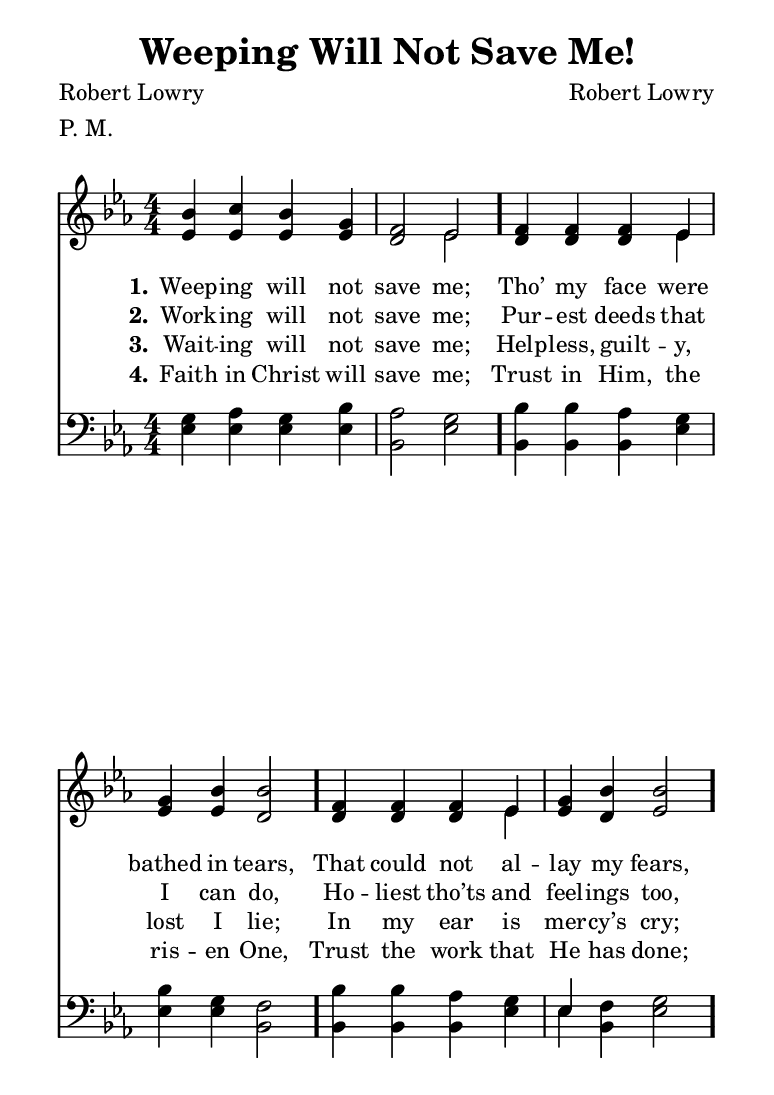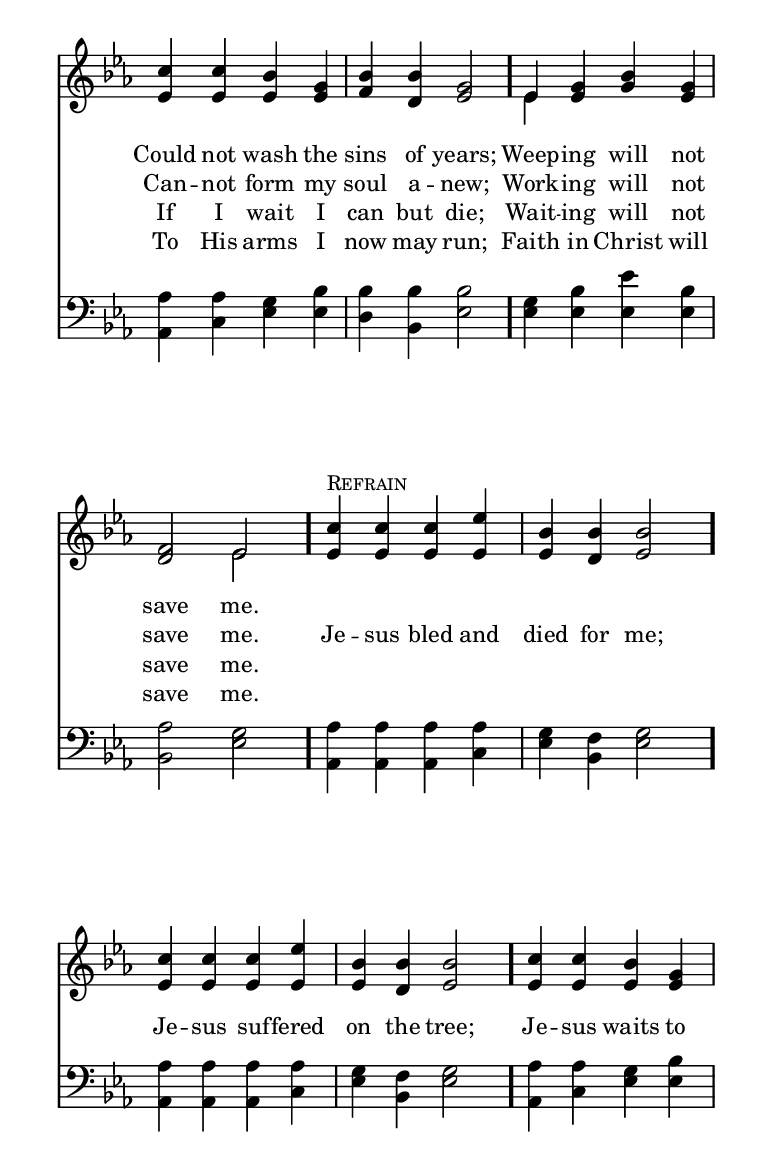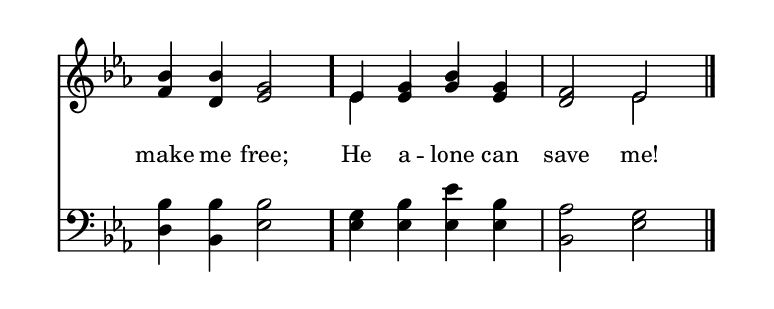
\include "common/global.ily"
\paper {
  \include "common/paper.ily"
}

\header{
  %gospel
  hymnnumber = "53"
  title = "Weeping Will Not Save Me!"
  tunename = ""
  meter = "P. M."
  poet = "Robert Lowry"
  composer = "Robert Lowry"
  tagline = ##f
}

% for fermata in MIDI
ta = { \tempo 4=110 }
tb = { \tempo 4=55  }

patternAA = { c4 c4 c4 c4 | c2 c2 }
patternAB = { c4 c4 c4 c4 | c4 c4 c2 }

global = {
  \include "common/overrides.ily"
  \override Staff.TimeSignature.style = #'numbered
  \time 4/4
  \override Score.MetronomeMark.transparent = ##t % hide all fermata changes too
  \ta
  \key ees \major
  \autoBeamOff
}

notesSoprano = {
\global
\relative c'' {

  \changePitch \patternAA { bes c bes g | f ees }
  \changePitch \patternAB { f f f ees | g bes bes }
  \changePitch \patternAB { f f f ees | g bes bes }
  \changePitch \patternAB { c c bes g | bes bes g }
  \changePitch \patternAA { ees g bes g | f ees }

  << s^\markup { \small \caps "Refrain" }
  \changePitch \patternAB { c' c c ees | bes bes bes } >>
  \changePitch \patternAB { c c c ees | bes bes bes }
  \changePitch \patternAB { c c bes g | bes bes g }
  \changePitch \patternAA { ees g bes g | f ees }

  \bar "|."

}
}

notesAlto = {
\global
\relative e' {

  \changePitch \patternAA { ees ees ees ees | d ees }
  \changePitch \patternAB { d d d ees | ees ees d }
  \changePitch \patternAB { d d d ees | ees d ees }
  \changePitch \patternAB { ees ees ees ees | f d ees }
  \changePitch \patternAA { ees ees g ees | d ees }

  \changePitch \patternAB { ees ees ees ees | ees d ees }
  \changePitch \patternAB { ees ees ees ees | ees d ees }
  \changePitch \patternAB { ees ees ees ees | f d ees }
  \changePitch \patternAA { ees ees g ees | d ees }

}
}

notesTenor = {
\global
\relative a {

  \changePitch \patternAA { g aes g bes | aes g }
  \changePitch \patternAB { bes bes aes g | bes g f }
  \changePitch \patternAB { bes bes aes g | ees f g }
  \changePitch \patternAB { aes aes g bes | bes bes bes }
  \changePitch \patternAA { g bes ees bes | aes g }

  \changePitch \patternAB { aes aes aes aes | g f g }
  \changePitch \patternAB { aes aes aes aes | g f g }
  \changePitch \patternAB { aes aes g bes | bes bes bes }
  \changePitch \patternAA { g bes ees bes | aes g }

}
}

notesBass = {
\global
\relative f {

  \changePitch \patternAA { ees ees ees ees | bes ees }
  \changePitch \patternAB { bes bes bes ees | ees ees bes }
  \changePitch \patternAB { bes bes bes ees | ees bes ees }
  \changePitch \patternAB { aes, c ees ees | d bes ees }
  \changePitch \patternAA { ees ees ees ees | bes ees }

  \changePitch \patternAB { aes, aes aes c | ees bes ees }
  \changePitch \patternAB { aes, aes aes c | ees bes ees }
  \changePitch \patternAB { aes, c ees ees | d bes ees }
  \changePitch \patternAA { ees ees ees ees | bes ees }

}
}

Refrain = \lyricmode {

Je -- sus bled and died for me; \bar "."
Je -- sus suf -- fered on the tree; \bar "." \eogbreak
Je -- sus waits to make me free; \bar "."
He a -- lone can save me! \bar "." \eogbreak

}

wordsA = \lyricmode {
\set stanza = "1."

Weep -- ing will not save me; \bar "."
Tho’ my face were bathed in tears, \bar "."
That could not al -- lay my fears, \bar "."
Could not wash the sins of years; \bar "."
Weep -- ing will not save me. \bar "." \eogbreak

}

wordsB = \lyricmode {
\set stanza = "2."

Work -- ing will not save me;
Pur -- est deeds that I can do,
Ho -- liest tho’ts and feel -- ings too,
Can -- not form my soul a -- new;
Work -- ing will not save me.

\Refrain

}

wordsC = \lyricmode {
\set stanza = "3."

Wait -- ing will not save me;
Help -- less, guilt -- y, lost I lie;
In my ear is mer -- cy’s cry;
If I wait I can but die;
Wait -- ing will not save me.

}

wordsD = \lyricmode {
\set stanza = "4."

Faith in Christ will save me;
Trust in Him, the ris -- en One,
Trust the work that He has done;
To His arms I now may run;
Faith in Christ will save me.

}

\score {
  \context ChoirStaff <<
    \context Staff = upper <<
      \set Staff.autoBeaming = ##f
      \set ChoirStaff.systemStartDelimiter = #'SystemStartBar
      \set ChoirStaff.printPartCombineTexts = ##f
      \partcombine #'(2 . 11) \notesSoprano \notesAlto
      \context NullVoice = sopranos { \voiceOne << \notesSoprano >> }
      \context Lyrics = one   \lyricsto sopranos \wordsA
      \context Lyrics = two   \lyricsto sopranos \wordsB
      \context Lyrics = three \lyricsto sopranos \wordsC
      \context Lyrics = four  \lyricsto sopranos \wordsD
      %\context Lyrics = five  \lyricsto sopranos \wordsE
    >>
    \context Staff = men <<
      \set Staff.autoBeaming = ##f
      \clef bass
      \set ChoirStaff.printPartCombineTexts = ##f
      \partcombine #'(2 . 11) \notesTenor \notesBass
    >>
  >>
  \layout {
    \include "common/layout.ily"
  }
  #(cond ((ly:get-option 'eog-midi-permitted) #{ \midi{
    \include "common/midi.ily"
  } #}))
}

\version "2.19.49"  % necessary for upgrading to future LilyPond versions.

% vi:set et ts=2 sw=2 ai nocindent syntax=lilypond:
